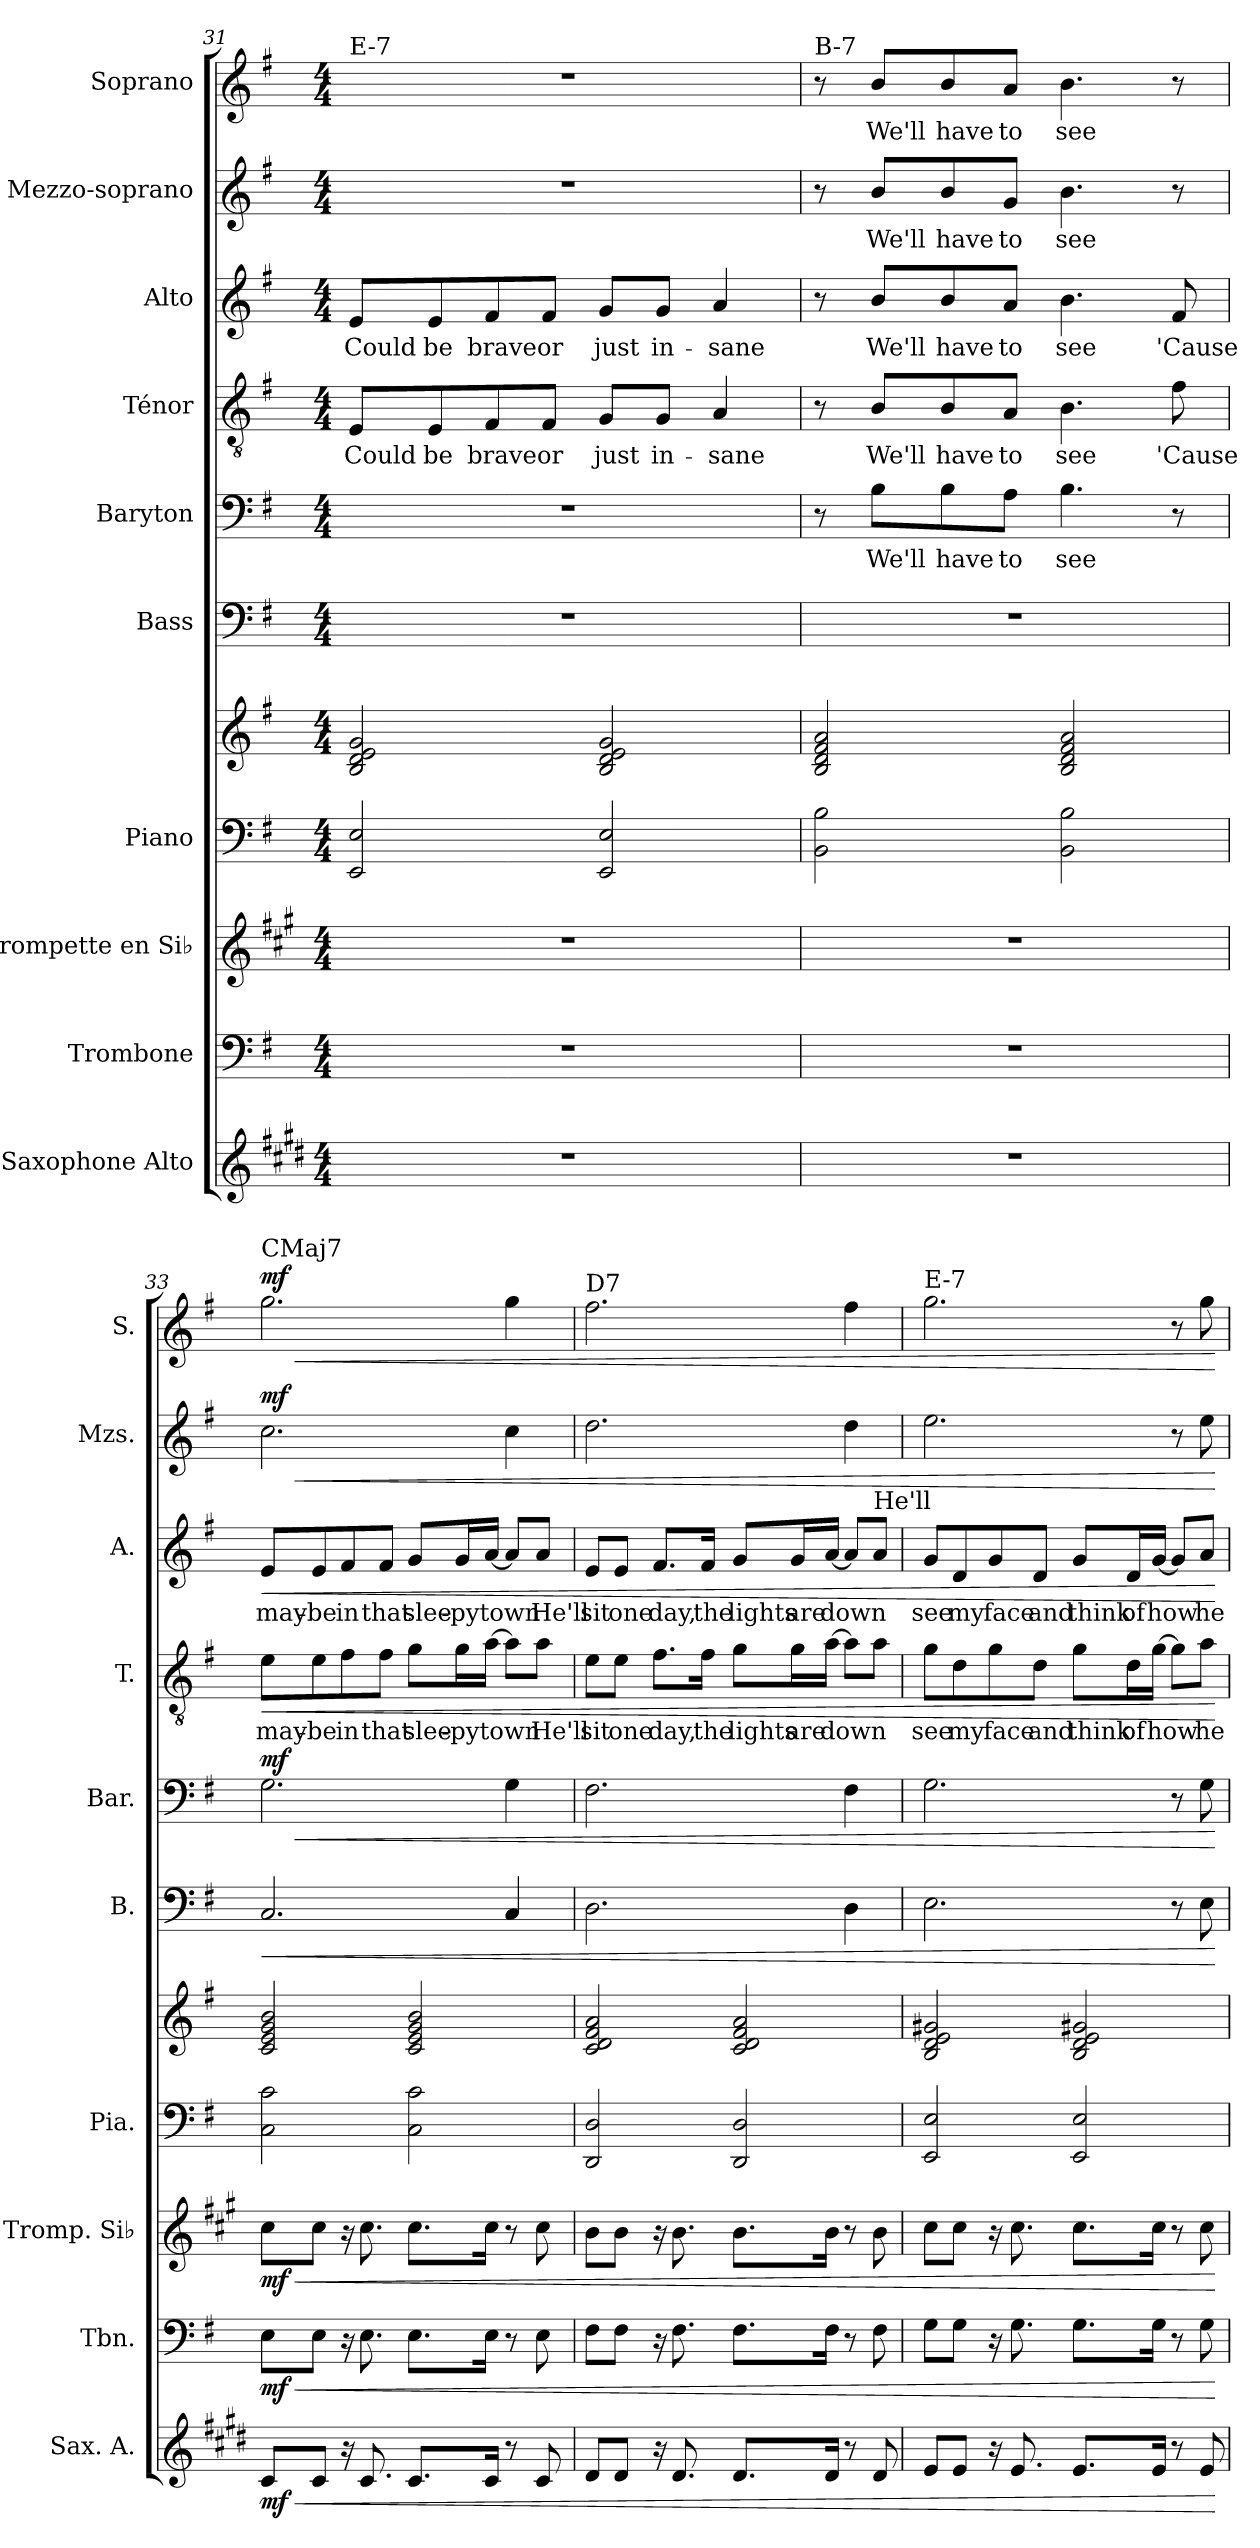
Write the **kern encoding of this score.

**kern	**dynam	**kern	**dynam	**kern	**dynam	**kern	**kern	**kern	**dynam	**kern	**text	**dynam	**kern	**text	**dynam	**kern	**text	**dynam	**kern	**text	**dynam	**kern	**text	**dynam
*part10	*part10	*part9	*part9	*part8	*part8	*part7	*part7	*part6	*part6	*part5	*part5	*part5	*part4	*part4	*part4	*part3	*part3	*part3	*part2	*part2	*part2	*part1	*part1	*part1
*staff11	*staff11	*staff10	*staff10	*staff9	*staff9	*staff8	*staff7	*staff6	*staff6	*staff5	*staff5	*staff5	*staff4	*staff4	*staff4	*staff3	*staff3	*staff3	*staff2	*staff2	*staff2	*staff1	*staff1	*staff1
*I"Saxophone Alto	*	*I"Trombone	*	*I"Trompette en Si♭	*	*I"Piano	*	*I"Bass	*	*I"Baryton	*	*	*I"Ténor	*	*	*I"Alto	*	*	*I"Mezzo-soprano	*	*	*I"Soprano	*	*
*I'Sax. A.	*	*I'Tbn.	*	*I'Tromp. Si♭	*	*I'Pia.	*	*I'B.	*	*I'Bar.	*	*	*I'T.	*	*	*I'A.	*	*	*I'Mzs.	*	*	*I'S.	*	*
!!LO:PB:g=z
*clefG2	*	*clefF4	*	*clefG2	*	*clefF4	*clefG2	*clefF4	*	*clefF4	*	*	*clefGv2	*	*	*clefG2	*	*	*clefG2	*	*	*clefG2	*	*
*ITrd5c9	*	*	*	*ITrd1c2	*	*	*	*	*	*	*	*	*	*	*	*	*	*	*	*	*	*	*	*
*k[f#]	*	*k[f#]	*	*k[f#]	*	*k[f#]	*k[f#]	*k[f#]	*	*k[f#]	*	*	*k[f#]	*	*	*k[f#]	*	*	*k[f#]	*	*	*k[f#]	*	*
*M4/4	*	*M4/4	*	*M4/4	*	*M4/4	*M4/4	*M4/4	*	*M4/4	*	*	*M4/4	*	*	*M4/4	*	*	*M4/4	*	*	*M4/4	*	*
=31	=31	=31	=31	=31	=31	=31	=31	=31	=31	=31	=31	=31	=31	=31	=31	=31	=31	=31	=31	=31	=31	=31	=31	=31
!	!	!	!	!	!	!	!	!	!	!	!	!	!	!	!	!	!	!	!	!	!	!LO:TX:a:t=E-7	!	!
!	!	!	!	!	!	!	!	!	!	!	!	!	!	!LO:LY:b	!	!	!LO:LY:b	!	!	!	!	!	!	!
1r	.	1r	.	1r	.	2EE/ 2E/	2B/ 2d/ 2e/ 2g/	1r	.	1r	.	.	8E/L	Could	.	8e/L	Could	.	1r	.	.	1r	.	.
!	!	!	!	!	!	!	!	!	!	!	!	!	!	!LO:LY:b	!	!	!LO:LY:b	!	!	!	!	!	!	!
.	.	.	.	.	.	.	.	.	.	.	.	.	8E/	be	.	8e/	be	.	.	.	.	.	.	.
!	!	!	!	!	!	!	!	!	!	!	!	!	!	!LO:LY:b	!	!	!LO:LY:b	!	!	!	!	!	!	!
.	.	.	.	.	.	.	.	.	.	.	.	.	8F#/	brave	.	8f#/	brave	.	.	.	.	.	.	.
!	!	!	!	!	!	!	!	!	!	!	!	!	!	!LO:LY:b	!	!	!LO:LY:b	!	!	!	!	!	!	!
.	.	.	.	.	.	.	.	.	.	.	.	.	8F#/J	or	.	8f#/J	or	.	.	.	.	.	.	.
!	!	!	!	!	!	!	!	!	!	!	!	!	!	!LO:LY:b	!	!	!LO:LY:b	!	!	!	!	!	!	!
.	.	.	.	.	.	2EE/ 2E/	2B/ 2d/ 2e/ 2g/	.	.	.	.	.	8G/L	just	.	8g/L	just	.	.	.	.	.	.	.
!	!	!	!	!	!	!	!	!	!	!	!	!	!	!LO:LY:b	!	!	!LO:LY:b	!	!	!	!	!	!	!
.	.	.	.	.	.	.	.	.	.	.	.	.	8G/J	in-	.	8g/J	in-	.	.	.	.	.	.	.
!	!	!	!	!	!	!	!	!	!	!	!	!	!	!LO:LY:b	!	!	!LO:LY:b	!	!	!	!	!	!	!
.	.	.	.	.	.	.	.	.	.	.	.	.	4A/	-sane	.	4a/	-sane	.	.	.	.	.	.	.
=32	=32	=32	=32	=32	=32	=32	=32	=32	=32	=32	=32	=32	=32	=32	=32	=32	=32	=32	=32	=32	=32	=32	=32	=32
!	!	!	!	!	!	!	!	!	!	!	!	!	!	!	!	!	!	!	!	!	!	!LO:TX:a:t=B-7	!	!
1r	.	1r	.	1r	.	2BB\ 2B\	2B/ 2d/ 2f#/ 2a/	1r	.	8r	.	.	8r	.	.	8r	.	.	8r	.	.	8r	.	.
!	!	!	!	!	!	!	!	!	!	!	!LO:LY:b	!	!	!LO:LY:b	!	!	!LO:LY:b	!	!	!LO:LY:b	!	!	!LO:LY:b	!
.	.	.	.	.	.	.	.	.	.	8B\L	We'll	.	8B/L	We'll	.	8b/L	We'll	.	8b/L	We'll	.	8b/L	We'll	.
!	!	!	!	!	!	!	!	!	!	!	!LO:LY:b	!	!	!LO:LY:b	!	!	!LO:LY:b	!	!	!LO:LY:b	!	!	!LO:LY:b	!
.	.	.	.	.	.	.	.	.	.	8B\	have	.	8B/	have	.	8b/	have	.	8b/	have	.	8b/	have	.
!	!	!	!	!	!	!	!	!	!	!	!LO:LY:b	!	!	!LO:LY:b	!	!	!LO:LY:b	!	!	!LO:LY:b	!	!	!LO:LY:b	!
.	.	.	.	.	.	.	.	.	.	8A\J	to	.	8A/J	to	.	8a/J	to	.	8g/J	to	.	8a/J	to	.
!	!	!	!	!	!	!	!	!	!	!	!LO:LY:b	!	!	!LO:LY:b	!	!	!LO:LY:b	!	!	!LO:LY:b	!	!	!LO:LY:b	!
.	.	.	.	.	.	2BB\ 2B\	2B/ 2d/ 2f#/ 2a/	.	.	4.B\	see	.	4.B\	see	.	4.b\	see	.	4.b\	see	.	4.b\	see	.
!	!	!	!	!	!	!	!	!	!	!	!	!	!	!LO:LY:b	!	!	!LO:LY:b	!	!	!	!	!	!	!
.	.	.	.	.	.	.	.	.	.	8r	.	.	8f#\	'Cause	.	8f#/	'Cause	.	8r	.	.	8r	.	.
!!LO:PB:g=z
=33	=33	=33	=33	=33	=33	=33	=33	=33	=33	=33	=33	=33	=33	=33	=33	=33	=33	=33	=33	=33	=33	=33	=33	=33
!	!	!	!	!	!	!	!	!	!	!	!	!	!	!	!	!	!	!	!	!	!	!LO:TX:a:t=CMaj7	!	!
!	!LO:HP:b	!	!LO:HP:b	!	!LO:HP:b	!	!	!	!LO:HP:b	!	!	!LO:HP:b	!	!LO:LY:b	!LO:HP:b	!	!LO:LY:b	!LO:HP:b	!	!	!LO:HP:b	!	!	!LO:HP:b
!	!LO:DY:n=1:b	!	!LO:DY:n=1:b	!	!LO:DY:n=1:b	!	!	!	!	!	!	!LO:DY:n=1:b	!	!	!LO:DY:n=1:a	!	!	!	!	!	!	!	!	!
!	!	!	!	!	!	!	!	!	!	!	!	!	!	!	!LO:DY:n=2:b	!	!	!	!	!	!LO:DY:n=1:b	!	!	!LO:DY:n=1:b
8E/L	< mf	8E\L	< mf	8b\L	< mf	2C\ 2c\	2c/ 2e/ 2g/ 2b/	2.C/	<	2.G\	.	< mf	8e\L	may-	< mf mf	8e/L	may-	<	2.cc\	.	< mf	2.gg\	.	< mf
!	!	!	!	!	!	!	!	!	!	!	!	!	!	!LO:LY:b	!	!	!LO:LY:b	!	!	!	!	!	!	!
8E/J	.	8E\J	.	8b\J	.	.	.	.	.	.	.	.	8e\	-be	.	8e/	-be	.	.	.	.	.	.	.
!	!	!	!	!	!	!	!	!	!	!	!	!	!	!LO:LY:b	!	!	!LO:LY:b	!	!	!	!	!	!	!
16r	.	16r	.	16r	.	.	.	.	.	.	.	.	8f#\	in	.	8f#/	in	.	.	.	.	.	.	.
8.E/	.	8.E\	.	8.b\	.	.	.	.	.	.	.	.	.	.	.	.	.	.	.	.	.	.	.	.
!	!	!	!	!	!	!	!	!	!	!	!	!	!	!LO:LY:b	!	!	!LO:LY:b	!	!	!	!	!	!	!
.	.	.	.	.	.	.	.	.	.	.	.	.	8f#\J	that	.	8f#/J	that	.	.	.	.	.	.	.
!	!	!	!	!	!	!	!	!	!	!	!	!	!	!LO:LY:b	!	!	!LO:LY:b	!	!	!	!	!	!	!
8.E/L	.	8.E\L	.	8.b\L	.	2C\ 2c\	2c/ 2e/ 2g/ 2b/	.	.	.	.	.	8g\L	slee-	.	8g/L	slee-	.	.	.	.	.	.	.
!	!	!	!	!	!	!	!	!	!	!	!	!	!	!LO:LY:b	!	!	!LO:LY:b	!	!	!	!	!	!	!
.	.	.	.	.	.	.	.	.	.	.	.	.	16g\L	-py	.	16g/L	-py	.	.	.	.	.	.	.
!	!	!	!	!	!	!	!	!	!	!	!	!	!	!LO:LY:b	!	!	!LO:LY:b	!	!	!	!	!	!	!
16E/Jk	.	16E\Jk	.	16b\Jk	.	.	.	.	.	.	.	.	[16a\JJ	town	.	[16a/JJ	town	.	.	.	.	.	.	.
8r	.	8r	.	8r	.	.	.	4C/	.	4G\	.	.	8a\L]	.	.	8a/L]	.	.	4cc\	.	.	4gg\	.	.
!	!	!	!	!	!	!	!	!	!	!	!	!	!	!LO:LY:b	!	!	!LO:LY:b	!	!	!	!	!	!	!
8E/	.	8E\	.	8b\	.	.	.	.	.	.	.	.	8a\J	He'll	.	8a/J	He'll	.	.	.	.	.	.	.
=34	=34	=34	=34	=34	=34	=34	=34	=34	=34	=34	=34	=34	=34	=34	=34	=34	=34	=34	=34	=34	=34	=34	=34	=34
!	!	!	!	!	!	!	!	!	!	!	!	!	!	!	!	!	!	!	!	!	!	!LO:TX:a:t=D7	!	!
!	!	!	!	!	!	!	!	!	!	!	!	!	!	!LO:LY:b	!	!	!LO:LY:b	!	!	!	!	!	!	!
8F#/L	.	8F#\L	.	8a\L	.	2DD/ 2D/	2c/ 2d/ 2f#/ 2a/	2.D\	.	2.F#\	.	.	8e\L	sit	.	8e/L	sit	.	2.dd\	.	.	2.ff#\	.	.
!	!	!	!	!	!	!	!	!	!	!	!	!	!	!LO:LY:b	!	!	!LO:LY:b	!	!	!	!	!	!	!
8F#/J	.	8F#\J	.	8a\J	.	.	.	.	.	.	.	.	8e\J	one	.	8e/J	one	.	.	.	.	.	.	.
!	!	!	!	!	!	!	!	!	!	!	!	!	!	!LO:LY:b	!	!	!LO:LY:b	!	!	!	!	!	!	!
16r	.	16r	.	16r	.	.	.	.	.	.	.	.	8.f#\L	day,	.	8.f#/L	day,	.	.	.	.	.	.	.
8.F#/	.	8.F#\	.	8.a\	.	.	.	.	.	.	.	.	.	.	.	.	.	.	.	.	.	.	.	.
!	!	!	!	!	!	!	!	!	!	!	!	!	!	!LO:LY:b	!	!	!LO:LY:b	!	!	!	!	!	!	!
.	.	.	.	.	.	.	.	.	.	.	.	.	16f#\Jk	the	.	16f#/Jk	the	.	.	.	.	.	.	.
!	!	!	!	!	!	!	!	!	!	!	!	!	!	!LO:LY:b	!	!	!LO:LY:b	!	!	!	!	!	!	!
8.F#/L	.	8.F#\L	.	8.a\L	.	2DD/ 2D/	2c/ 2d/ 2f#/ 2a/	.	.	.	.	.	8g\L	lights	.	8g/L	lights	.	.	.	.	.	.	.
!	!	!	!	!	!	!	!	!	!	!	!	!	!	!LO:LY:b	!	!	!LO:LY:b	!	!	!	!	!	!	!
.	.	.	.	.	.	.	.	.	.	.	.	.	16g\L	are	.	16g/L	are	.	.	.	.	.	.	.
!	!	!	!	!	!	!	!	!	!	!	!	!	!	!LO:LY:b	!	!	!LO:LY:b	!	!	!	!	!	!	!
16F#/Jk	.	16F#\Jk	.	16a\Jk	.	.	.	.	.	.	.	.	[16a\JJ	down	.	[16a/JJ	down	.	.	.	.	.	.	.
8r	.	8r	.	8r	.	.	.	4D\	.	4F#\	.	.	8a\L]	.	.	8a/L]	.	.	4dd\	.	.	4ff#\	.	.
!	!	!	!	!	!	!	!	!	!	!	!	!	!	!	!	!LO:TX:a:t=He'll	!	!	!	!	!	!	!	!
8F#/	.	8F#\	.	8a\	.	.	.	.	.	.	.	.	8a\J	.	.	8a/J	.	.	.	.	.	.	.	.
!!LO:PB:g=z
=35	=35	=35	=35	=35	=35	=35	=35	=35	=35	=35	=35	=35	=35	=35	=35	=35	=35	=35	=35	=35	=35	=35	=35	=35
!	!	!	!	!	!	!	!	!	!	!	!	!	!	!	!	!	!	!	!	!	!	!LO:TX:a:t=E-7	!	!
!	!	!	!	!	!	!	!	!	!	!	!	!	!	!LO:LY:b	!	!	!LO:LY:b	!	!	!	!	!	!	!
8G/L	.	8G\L	.	8b\L	.	2EE/ 2E/	2B/ 2d/ 2e/ 2g#X/	2.E\	.	2.G\	.	.	8g\L	see	.	8g/L	see	.	2.ee\	.	.	2.gg\	.	.
!	!	!	!	!	!	!	!	!	!	!	!	!	!	!LO:LY:b	!	!	!LO:LY:b	!	!	!	!	!	!	!
8G/J	.	8G\J	.	8b\J	.	.	.	.	.	.	.	.	8d\	my	.	8d/	my	.	.	.	.	.	.	.
!	!	!	!	!	!	!	!	!	!	!	!	!	!	!LO:LY:b	!	!	!LO:LY:b	!	!	!	!	!	!	!
16r	.	16r	.	16r	.	.	.	.	.	.	.	.	8g\	face	.	8g/	face	.	.	.	.	.	.	.
8.G/	.	8.G\	.	8.b\	.	.	.	.	.	.	.	.	.	.	.	.	.	.	.	.	.	.	.	.
!	!	!	!	!	!	!	!	!	!	!	!	!	!	!LO:LY:b	!	!	!LO:LY:b	!	!	!	!	!	!	!
.	.	.	.	.	.	.	.	.	.	.	.	.	8d\J	and	.	8d/J	and	.	.	.	.	.	.	.
!	!	!	!	!	!	!	!	!	!	!	!	!	!	!LO:LY:b	!	!	!LO:LY:b	!	!	!	!	!	!	!
8.G/L	.	8.G\L	.	8.b\L	.	2EE/ 2E/	2B/ 2d/ 2e/ 2g#X/	.	.	.	.	.	8g\L	think	.	8g/L	think	.	.	.	.	.	.	.
!	!	!	!	!	!	!	!	!	!	!	!	!	!	!LO:LY:b	!	!	!LO:LY:b	!	!	!	!	!	!	!
.	.	.	.	.	.	.	.	.	.	.	.	.	16d\L	of	.	16d/L	of	.	.	.	.	.	.	.
!	!	!	!	!	!	!	!	!	!	!	!	!	!	!LO:LY:b	!	!	!LO:LY:b	!	!	!	!	!	!	!
16G/Jk	.	16G\Jk	.	16b\Jk	.	.	.	.	.	.	.	.	[16g\JJ	how	.	[16g/JJ	how	.	.	.	.	.	.	.
8r	.	8r	.	8r	.	.	.	8r	.	8r	.	.	8g\L]	.	.	8g/L]	.	.	8r	.	.	8r	.	.
!	!	!	!	!	!	!	!	!	!	!	!	!	!	!LO:LY:b	!	!	!LO:LY:b	!	!	!	!	!	!	!
8G/	.	8G\	.	8b\	.	.	.	8E\	.	8G\	.	.	8a\J	he	.	8a/J	he	.	8ee\	.	.	8gg\	.	.
.	[	.	[	.	[	.	.	.	[	.	.	[	.	.	[	.	.	[	.	.	[	.	.	[
=	=	=	=	=	=	=	=	=	=	=	=	=	=	=	=	=	=	=	=	=	=	=	=	=
*-	*-	*-	*-	*-	*-	*-	*-	*-	*-	*-	*-	*-	*-	*-	*-	*-	*-	*-	*-	*-	*-	*-	*-	*-
